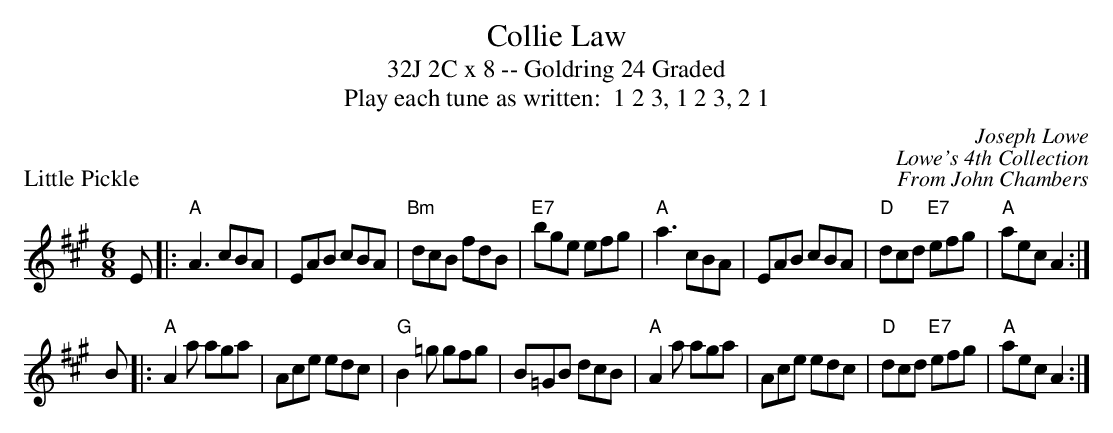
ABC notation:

X:1
T: Collie Law
T: 32J 2C x 8 -- Goldring 24 Graded
T: Play each tune as written:  1 2 3, 1 2 3, 2 1
P: Little Pickle
C: Joseph Lowe
C: Lowe's 4th Collection
C: From John Chambers
M: 6/8
L: 1/8
K: A
E |: "A"A3 cBA | EAB cBA | "Bm"dcB fdB | "E7"bge efg \
  |  "A"a3 cBA | EAB cBA | "D"dcd "E7"efg | "A"aec A2 :|
B |: "A"A2a aga | Ace edc | "G"B2=g gfg | B=GB dcB \
  |  "A"A2a aga | Ace edc | "D"dcd "E7"efg | "A"aec A2 :|
